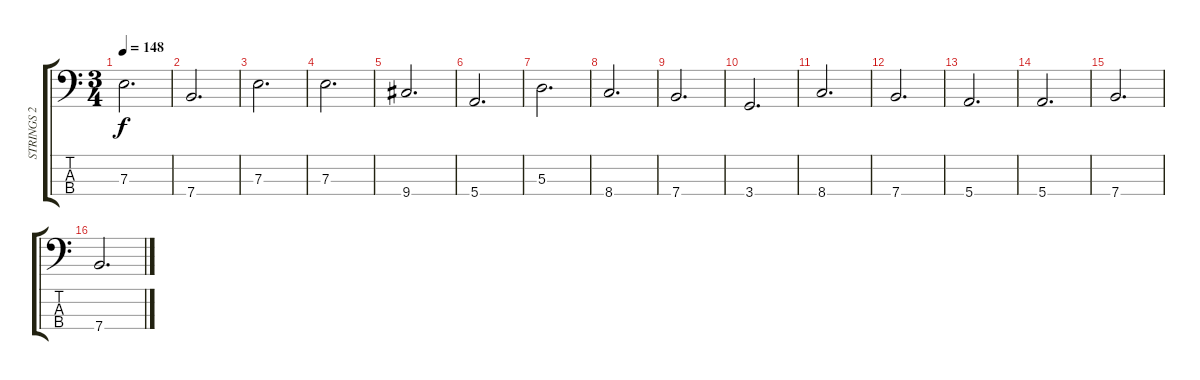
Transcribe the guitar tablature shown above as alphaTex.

\track ("STRINGS 2" "STRINGS 2") {instrument electricbassfinger}
\staff {score tabs}
\tuning (G2 D2 A1 E1) {hide}
\ts (3 4)
\tempo 148
\clef f4
\ks c
7.3.2{d dy f} |
7.4.2{d} |
7.3.2{d} |
7.3.2{d} |
9.4.2{d} |
5.4.2{d} |
5.3.2{d} |
8.4.2{d} |
7.4.2{d} |
3.4.2{d} |
8.4.2{d} |
7.4.2{d} |
5.4.2{d} |
5.4.2{d} |
7.4.2{d} |
7.4.2{d}
